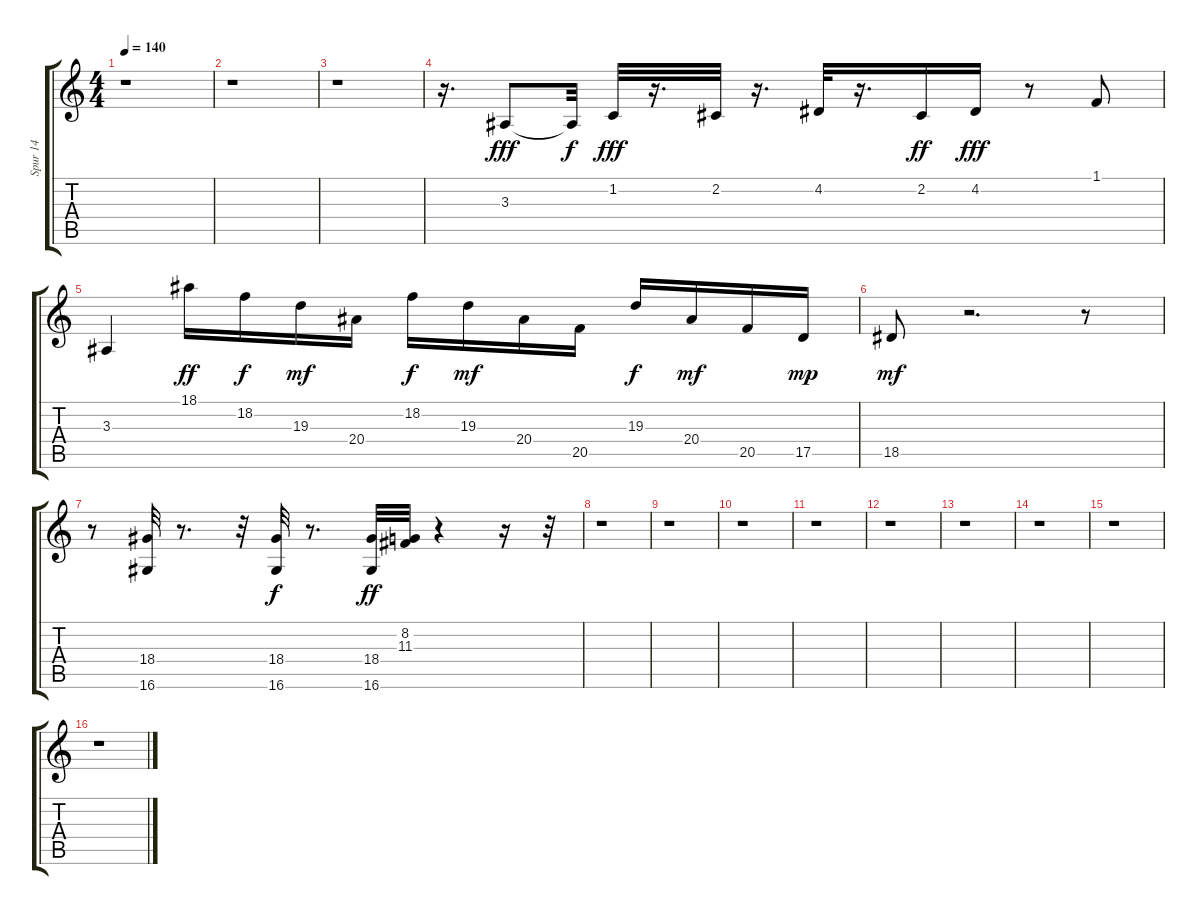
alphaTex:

\track ("Spur 14" "Spur 14") {instrument xylophone}
\staff {score tabs}
\tuning (E4 B3 G3 D3 A2 E2) {hide}
\ts (4 4)
\tempo 140
\clef g2
\ks c
r.1{dy f} |
r.1 |
r.1 |
r.16{d} 3.3.8{dy fff} 3.3{t}.32{dy f} 1.2.32{dy fff} r.16{d} 2.2.32 r.16{d} 4.2.32 r.16{d} 2.2.16{dy ff} 4.2.16{dy fff} r.8 1.1.8 |
3.3.4 18.1.16{dy ff} 18.2.16{dy f} 19.3.16{dy mf} 20.4.16 18.2.16{dy f} 19.3.16{dy mf} 20.4.16 20.5.16 19.3.16{dy f} 20.4.16{dy mf} 20.5.16 17.5.16{dy mp} |
18.5.8{dy mf} r.2{d} r.8 |
r.8 (18.4 16.6).32 r.8{d} r.32 (18.4 16.6).32{dy f} r.8{d} (18.4 16.6).32{dy ff} (8.2 11.3).32 r.4 r.16 r.32 |
r.1 |
r.1 |
r.1 |
r.1 |
r.1 |
r.1 |
r.1 |
r.1 |
r.1
